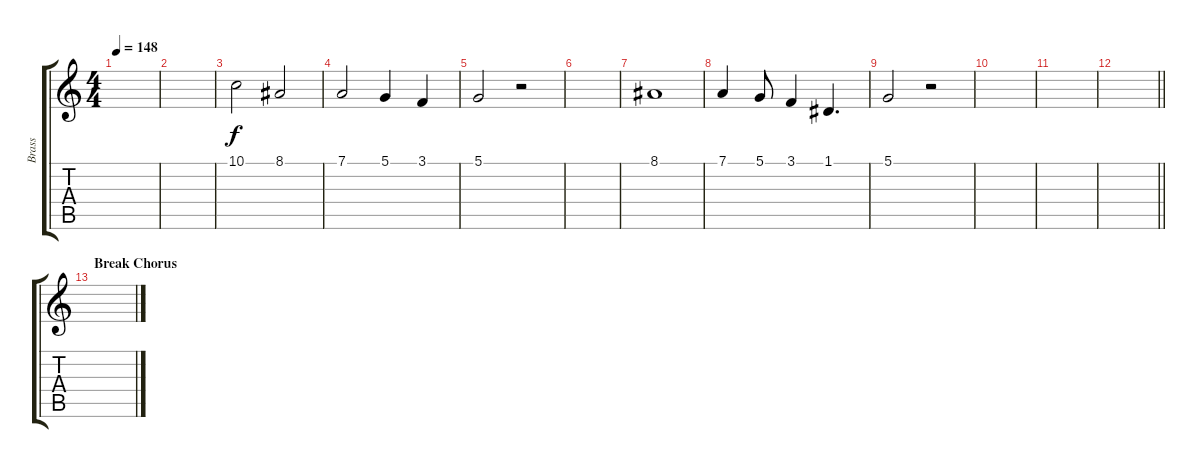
\track ("Brass" "Brass") {instrument frenchhorn}
\staff {score tabs}
\tuning (D4 A3 F3 C3 G2 D2) {hide}
\ts (4 4)
\tempo 148
\clef g2
\ks c
|
|
10.1.2{dy f} 8.1.2 |
7.1.2 5.1.4 3.1.4 |
5.1.2 r.2 |
|
8.1.1 |
7.1.4 5.1.8 3.1.4 1.1.4{d} |
5.1.2 r.2 |
|
|
\barLineRight lightlight
|
\section ("" "Break Chorus")
